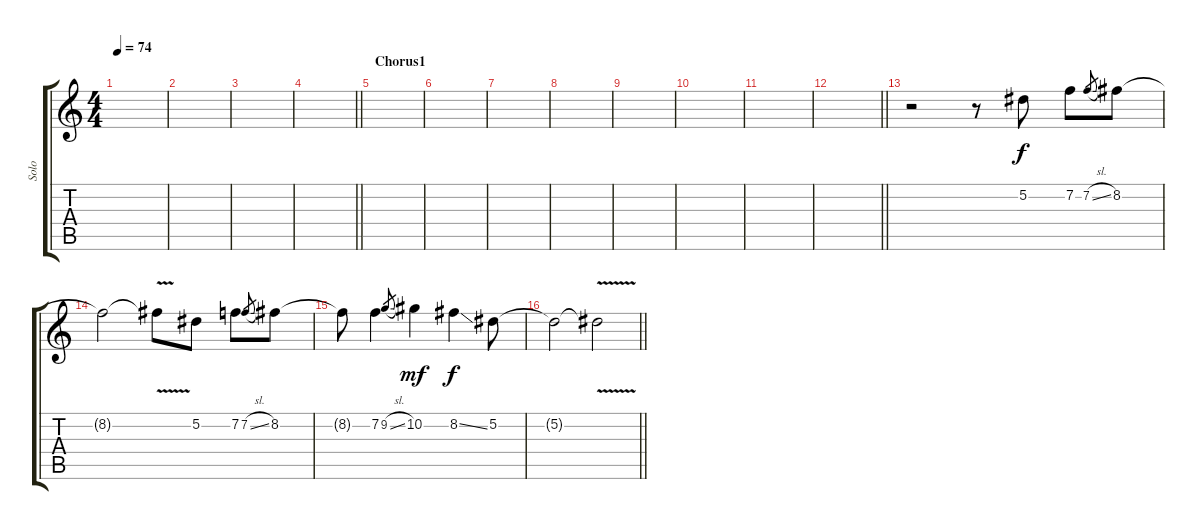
\track ("Solo" "Solo") {instrument overdrivenguitar}
\staff {score tabs}
\tuning (Eb4 Bb3 Gb3 Db3 Ab2 Eb2) {hide}
\ts (4 4)
\tempo 74
\clef g2
\ks c
|
|
|
\barLineRight lightlight
|
\section ("" "Chorus1")
|
|
|
|
|
|
|
\barLineRight lightlight
|
\section ("" "")
r.2{volume 13} r.8 5.2.8 7.2.8 7.2{sl}.8{gr} 8.2.8 |
8.2{t}.2 8.2{v t}.8 5.2.8 7.2.8 7.2{sl}.8{gr} 8.2.8 |
8.2{t}.8 7.2.4 9.2{sl}.8{gr} 10.2.4{dy mf} 8.2{ss}.4{dy f} 5.2.8 |
\barLineRight lightlight
5.2{t}.2 5.2{v t}.2
